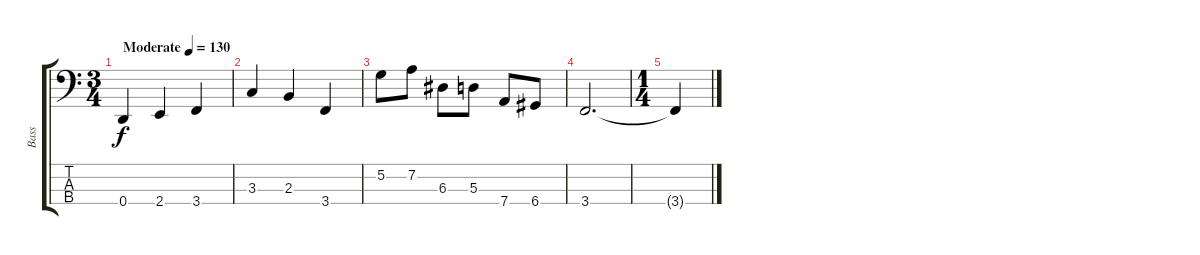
\track ("Bass" "Bass") {instrument electricbassfinger}
\staff {score tabs}
\tuning (G2 D2 A1 D1) {hide}
\ts (3 4)
\tempo (130 "Moderate")
\clef f4
\ks c
0.4.4{dy f instrument electricbassfinger} 2.4.4 3.4.4 |
3.3.4 2.3.4 3.4.4 |
5.2.8 7.2.8 6.3.8 5.3.8 7.4.8 6.4.8 |
3.4.2{d} |
\ts (1 4)
3.4{t}.4
